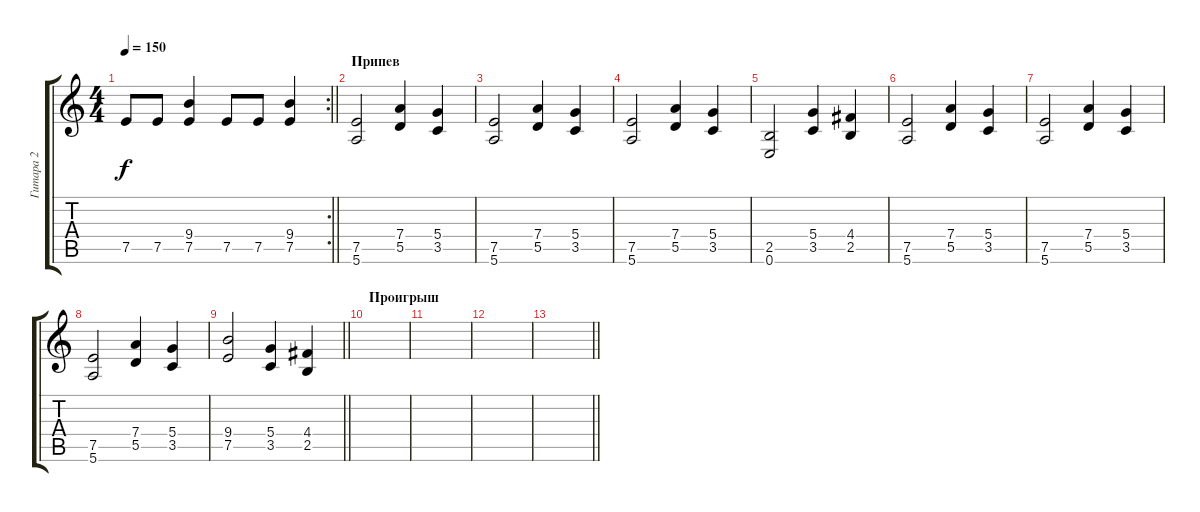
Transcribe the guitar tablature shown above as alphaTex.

\track ("Гитара 2" "Гитара 2") {instrument overdrivenguitar}
\staff {score tabs}
\tuning (E4 B3 G3 D3 A2 E2) {hide}
\rc 2
\ts (4 4)
\tempo 150
\clef g2
\barLineRight lightlight
\ks c
7.5.8{dy f} 7.5.8 (9.4 7.5).4 7.5.8 7.5.8 (9.4 7.5).4 |
\section ("" "Припев")
(7.5 5.6).2 (7.4 5.5).4 (5.4 3.5).4 |
(7.5 5.6).2 (7.4 5.5).4 (5.4 3.5).4 |
(7.5 5.6).2 (7.4 5.5).4 (5.4 3.5).4 |
(2.5 0.6).2 (5.4 3.5).4 (4.4 2.5).4 |
(7.5 5.6).2 (7.4 5.5).4 (5.4 3.5).4 |
(7.5 5.6).2 (7.4 5.5).4 (5.4 3.5).4 |
(7.5 5.6).2 (7.4 5.5).4 (5.4 3.5).4 |
\barLineRight lightlight
(9.4 7.5).2 (5.4 3.5).4 (4.4 2.5).4 |
\section ("" "Проигрыш")
|
|
|
\barLineRight lightlight
